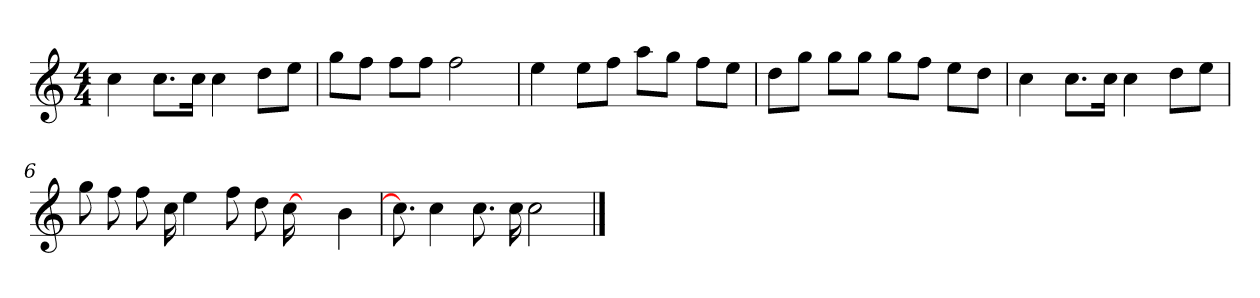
**kern
*part1
*staff1
*clefG2
*k[]
*C:
*M4/4
=
4cc
8.cc\L
16cc\Jk
4cc
8dd\L
8ee\J
=2
8gg\L
8ff\J
8ff\L
8ff\J
2ff
=3y
4ee
8ee\L
8ff\J
8aa\L
8gg\J
8ff\L
8ee\J
=4
8dd\L
8gg\J
8gg\L
8gg\J
8gg\L
8ff\J
8ee\L
8dd\J
=5y
4cc
8.cc\L
16cc\Jk
4cc
8dd\L
8ee\J
=6
8gg
8ff
8ff
16cc
4ee
8ff
8dd
[16cc
8.ryy
4b
=7
8.cc]
4cc
8.cc
16cc
2cc
==
*-
